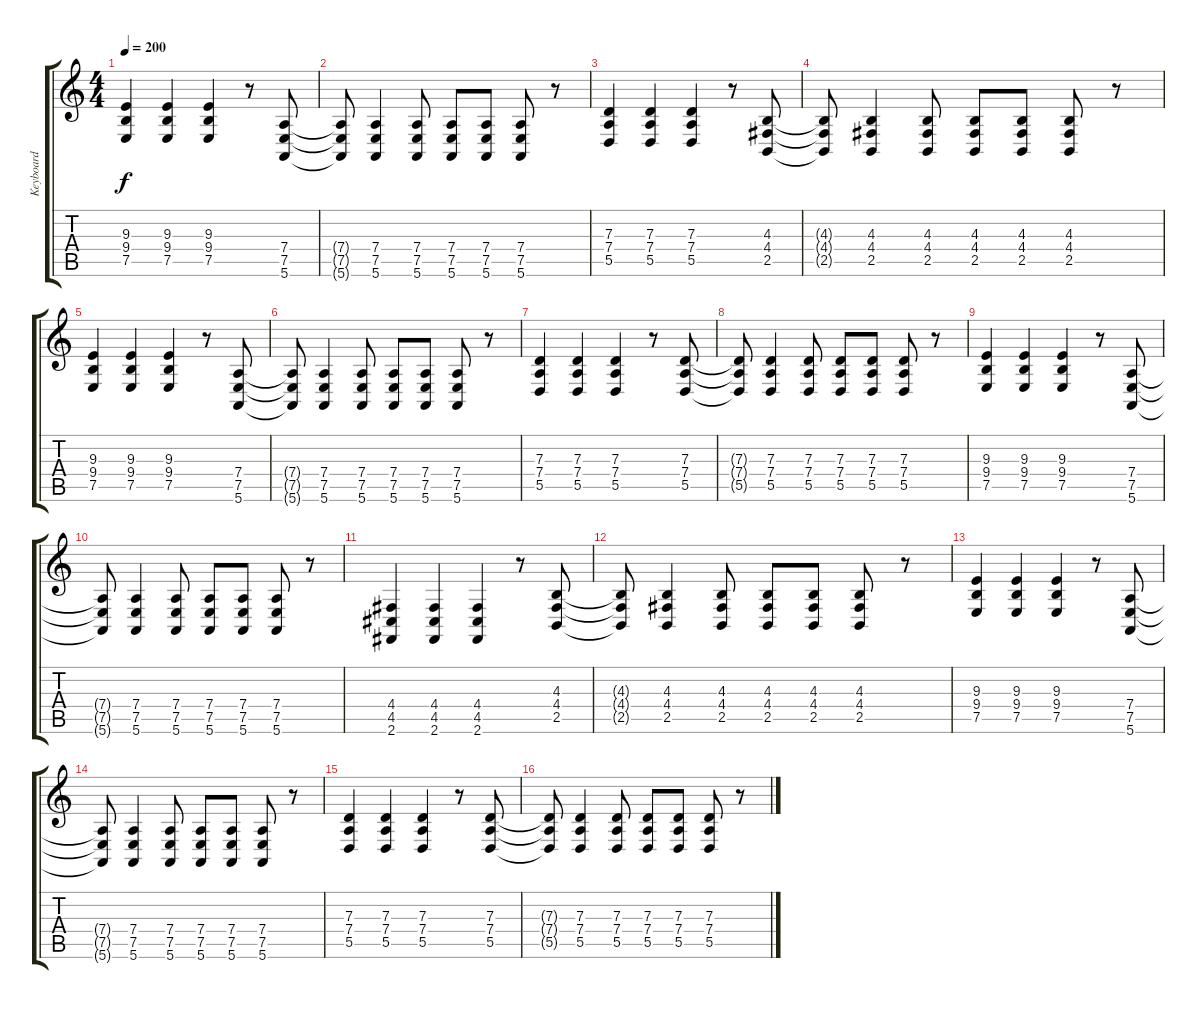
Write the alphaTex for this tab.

\track ("Keyboard" "Keyboard") {instrument acousticgrandpiano}
\staff {score tabs}
\tuning (E4 B3 G3 D3 A2 E2) {hide}
\ts (4 4)
\tempo 200
\clef g2
\ks c
(9.3 9.4 7.5).4{dy f} (9.3 9.4 7.5).4 (9.3 9.4 7.5).4 r.8 (7.4 7.5 5.6).8 |
(7.4{t} 7.5{t} 5.6{t}).8 (7.4 7.5 5.6).4 (7.4 7.5 5.6).8 (7.4 7.5 5.6).8 (7.4 7.5 5.6).8 (7.4 7.5 5.6).8 r.8 |
(7.3 7.4 5.5).4 (7.3 7.4 5.5).4 (7.3 7.4 5.5).4 r.8 (4.3 4.4 2.5).8 |
(4.3{t} 4.4{t} 2.5{t}).8 (4.3 4.4 2.5).4 (4.3 4.4 2.5).8 (4.3 4.4 2.5).8 (4.3 4.4 2.5).8 (4.3 4.4 2.5).8 r.8 |
(9.3 9.4 7.5).4 (9.3 9.4 7.5).4 (9.3 9.4 7.5).4 r.8 (7.4 7.5 5.6).8 |
(7.4{t} 7.5{t} 5.6{t}).8 (7.4 7.5 5.6).4 (7.4 7.5 5.6).8 (7.4 7.5 5.6).8 (7.4 7.5 5.6).8 (7.4 7.5 5.6).8 r.8 |
(7.3 7.4 5.5).4 (7.3 7.4 5.5).4 (7.3 7.4 5.5).4 r.8 (7.3 7.4 5.5).8 |
(7.3{t} 7.4{t} 5.5{t}).8 (7.3 7.4 5.5).4 (7.3 7.4 5.5).8 (7.3 7.4 5.5).8 (7.3 7.4 5.5).8 (7.3 7.4 5.5).8 r.8 |
(9.3 9.4 7.5).4 (9.3 9.4 7.5).4 (9.3 9.4 7.5).4 r.8 (7.4 7.5 5.6).8 |
(7.4{t} 7.5{t} 5.6{t}).8 (7.4 7.5 5.6).4 (7.4 7.5 5.6).8 (7.4 7.5 5.6).8 (7.4 7.5 5.6).8 (7.4 7.5 5.6).8 r.8 |
(4.4 4.5 2.6).4 (4.4 4.5 2.6).4 (4.4 4.5 2.6).4 r.8 (4.3 4.4 2.5).8 |
(4.3{t} 4.4{t} 2.5{t}).8 (4.3 4.4 2.5).4 (4.3 4.4 2.5).8 (4.3 4.4 2.5).8 (4.3 4.4 2.5).8 (4.3 4.4 2.5).8 r.8 |
(9.3 9.4 7.5).4 (9.3 9.4 7.5).4 (9.3 9.4 7.5).4 r.8 (7.4 7.5 5.6).8 |
(7.4{t} 7.5{t} 5.6{t}).8 (7.4 7.5 5.6).4 (7.4 7.5 5.6).8 (7.4 7.5 5.6).8 (7.4 7.5 5.6).8 (7.4 7.5 5.6).8 r.8 |
(7.3 7.4 5.5).4 (7.3 7.4 5.5).4 (7.3 7.4 5.5).4 r.8 (7.3 7.4 5.5).8 |
(7.3{t} 7.4{t} 5.5{t}).8 (7.3 7.4 5.5).4 (7.3 7.4 5.5).8 (7.3 7.4 5.5).8 (7.3 7.4 5.5).8 (7.3 7.4 5.5).8 r.8
